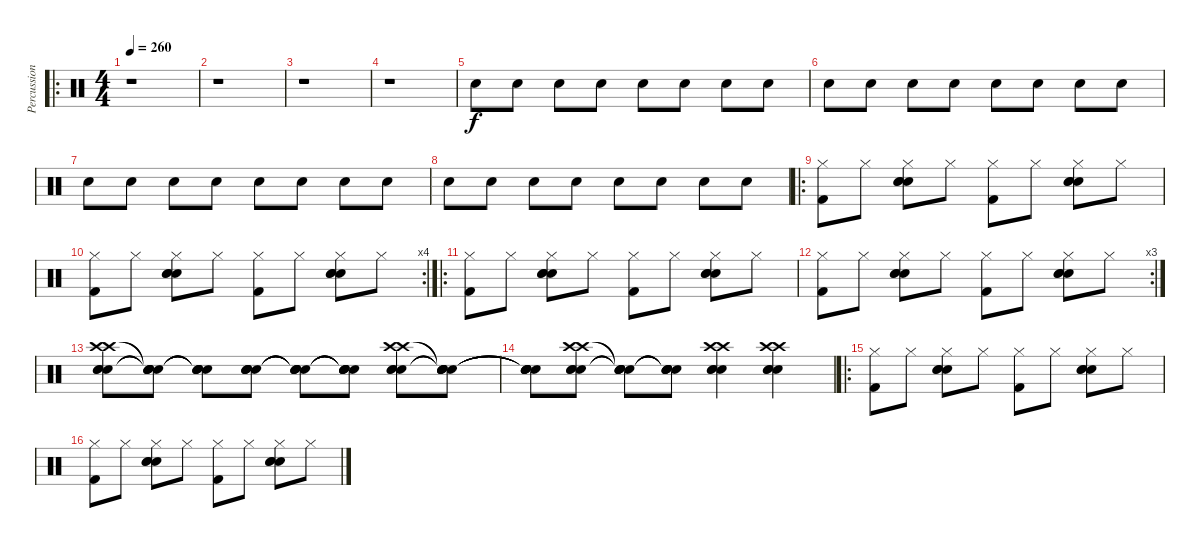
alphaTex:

\track ("Percussion" "Percussion") {instrument percussion}
\staff {score}
\articulation defaults
\ro
\ts (4 4)
\tempo 260
\clef neutral
\ks c
r.1{dy f} |
r.1 |
r.1 |
r.1 |
"Snare (hit) 2".8 "Snare (hit) 2".8 "Snare (hit) 2".8 "Snare (hit) 2".8 "Snare (hit) 2".8 "Snare (hit) 2".8 "Snare (hit) 2".8 "Snare (hit) 2".8 |
"Snare (hit) 2".8 "Snare (hit) 2".8 "Snare (hit) 2".8 "Snare (hit) 2".8 "Snare (hit) 2".8 "Snare (hit) 2".8 "Snare (hit) 2".8 "Snare (hit) 2".8 |
"Snare (hit) 2".8 "Snare (hit) 2".8 "Snare (hit) 2".8 "Snare (hit) 2".8 "Snare (hit) 2".8 "Snare (hit) 2".8 "Snare (hit) 2".8 "Snare (hit) 2".8 |
"Snare (hit) 2".8 "Snare (hit) 2".8 "Snare (hit) 2".8 "Snare (hit) 2".8 "Snare (hit) 2".8 "Snare (hit) 2".8 "Snare (hit) 2".8 "Snare (hit) 2".8 |
\ro
("Hi-Hat (closed)" "Kick (hit) 2").8 "Hi-Hat (closed)".8 ("Hi-Hat (closed)" "Snare (hit) 2" "Snare (hit) 2" "Snare (hit) 2").8 "Hi-Hat (closed)".8 ("Hi-Hat (closed)" "Kick (hit) 2").8 "Hi-Hat (closed)".8 ("Hi-Hat (closed)" "Snare (hit) 2" "Snare (hit) 2" "Snare (hit) 2").8 "Hi-Hat (closed)".8 |
\rc 4
("Hi-Hat (closed)" "Kick (hit) 2").8 "Hi-Hat (closed)".8 ("Hi-Hat (closed)" "Snare (hit) 2" "Snare (hit) 2" "Snare (hit) 2").8 "Hi-Hat (closed)".8 ("Hi-Hat (closed)" "Kick (hit) 2").8 "Hi-Hat (closed)".8 ("Hi-Hat (closed)" "Snare (hit) 2" "Snare (hit) 2" "Snare (hit) 2").8 "Hi-Hat (closed)".8 |
\ro
("Hi-Hat (closed)" "Kick (hit) 2").8 "Hi-Hat (closed)".8 ("Hi-Hat (closed)" "Snare (hit) 2" "Snare (hit) 2" "Snare (hit) 2").8 "Hi-Hat (closed)".8 ("Hi-Hat (closed)" "Kick (hit) 2").8 "Hi-Hat (closed)".8 ("Hi-Hat (closed)" "Snare (hit) 2" "Snare (hit) 2" "Snare (hit) 2").8 "Hi-Hat (closed)".8 |
\rc 3
("Hi-Hat (closed)" "Kick (hit) 2").8 "Hi-Hat (closed)".8 ("Hi-Hat (closed)" "Snare (hit) 2" "Snare (hit) 2" "Snare (hit) 2").8 "Hi-Hat (closed)".8 ("Hi-Hat (closed)" "Kick (hit) 2").8 "Hi-Hat (closed)".8 ("Hi-Hat (closed)" "Snare (hit) 2" "Snare (hit) 2" "Snare (hit) 2").8 "Hi-Hat (closed)".8 |
("Crash high (hit)" "Crash high (hit)" "Snare (hit) 2" "Snare (hit) 2" "Snare (hit) 2").8 ("Snare (hit)"{t} "Snare (hit)"{t} "Snare (hit)"{t} "Snare (hit)"{t} "Snare (hit)"{t}).8 ("Snare (hit)"{t} "Snare (hit)"{t} "Snare (hit)"{t} "Snare (hit)"{t} "Snare (hit)"{t}).8 ("Hand Clap (hit)" "Hand Clap (hit)" "Snare (hit) 2" "Snare (hit) 2" "Snare (hit) 2").8 ("Snare (hit)"{t} "Snare (hit)"{t} "Snare (hit)"{t} "Snare (hit)"{t} "Snare (hit)"{t}).8 ("Snare (hit)"{t} "Snare (hit)"{t} "Snare (hit)"{t} "Snare (hit)"{t} "Snare (hit)"{t}).8 ("Crash high (hit)" "Crash high (hit)" "Snare (hit) 2" "Snare (hit) 2" "Snare (hit) 2").8 ("Snare (hit)"{t} "Snare (hit)"{t} "Snare (hit)"{t} "Snare (hit)"{t} "Snare (hit)"{t}).8 |
("Snare (hit)"{t} "Snare (hit)"{t} "Snare (hit)"{t} "Snare (hit)"{t} "Snare (hit)"{t}).8 ("Crash high (hit)" "Crash high (hit)" "Snare (hit) 2" "Snare (hit) 2" "Snare (hit) 2").8 ("Snare (hit)"{t} "Snare (hit)"{t} "Snare (hit)"{t} "Snare (hit)"{t} "Snare (hit)"{t}).8 ("Snare (hit)"{t} "Snare (hit)"{t} "Snare (hit)"{t} "Snare (hit)"{t} "Snare (hit)"{t}).8 ("Crash high (hit)" "Crash high (hit)" "Snare (hit) 2" "Snare (hit) 2" "Snare (hit) 2").4 ("Crash high (hit)" "Crash high (hit)" "Snare (hit) 2" "Snare (hit) 2" "Snare (hit) 2").4 |
\ro
("Hi-Hat (closed)" "Kick (hit) 2").8 "Hi-Hat (closed)".8 ("Hi-Hat (closed)" "Snare (hit) 2" "Snare (hit) 2" "Snare (hit) 2").8 "Hi-Hat (closed)".8 ("Hi-Hat (closed)" "Kick (hit) 2").8 "Hi-Hat (closed)".8 ("Hi-Hat (closed)" "Snare (hit) 2" "Snare (hit) 2" "Snare (hit) 2").8 "Hi-Hat (closed)".8 |
("Hi-Hat (closed)" "Kick (hit) 2").8 "Hi-Hat (closed)".8 ("Hi-Hat (closed)" "Snare (hit) 2" "Snare (hit) 2" "Snare (hit) 2").8 "Hi-Hat (closed)".8 ("Hi-Hat (closed)" "Kick (hit) 2").8 "Hi-Hat (closed)".8 ("Hi-Hat (closed)" "Snare (hit) 2" "Snare (hit) 2" "Snare (hit) 2").8 "Hi-Hat (closed)".8
